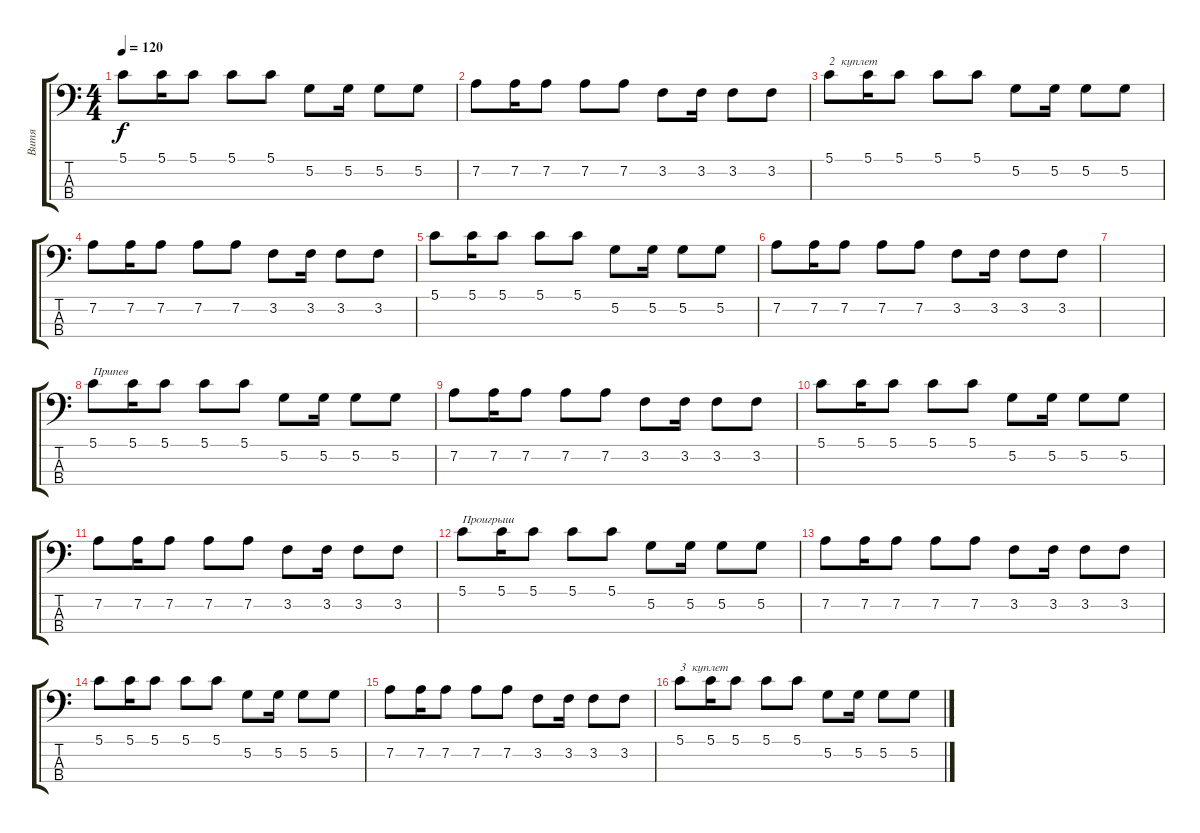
\track ("Витя" "Витя") {instrument electricbassfinger}
\staff {score tabs}
\tuning (G2 D2 A1 E1) {hide}
\ts (4 4)
\tempo 120
\clef f4
\ks c
5.1.8{dy f} 5.1.16 5.1.8 5.1.8 5.1.8 5.2.8 5.2.16 5.2.8 5.2.8 |
7.2.8 7.2.16 7.2.8 7.2.8 7.2.8 3.2.8 3.2.16 3.2.8 3.2.8 |
5.1.8{txt "2  куплет"} 5.1.16 5.1.8 5.1.8 5.1.8 5.2.8 5.2.16 5.2.8 5.2.8 |
7.2.8 7.2.16 7.2.8 7.2.8 7.2.8 3.2.8 3.2.16 3.2.8 3.2.8 |
5.1.8 5.1.16 5.1.8 5.1.8 5.1.8 5.2.8 5.2.16 5.2.8 5.2.8 |
7.2.8 7.2.16 7.2.8 7.2.8 7.2.8 3.2.8 3.2.16 3.2.8 3.2.8 |
|
5.1.8{txt "Припев"} 5.1.16 5.1.8 5.1.8 5.1.8 5.2.8 5.2.16 5.2.8 5.2.8 |
7.2.8 7.2.16 7.2.8 7.2.8 7.2.8 3.2.8 3.2.16 3.2.8 3.2.8 |
5.1.8 5.1.16 5.1.8 5.1.8 5.1.8 5.2.8 5.2.16 5.2.8 5.2.8 |
7.2.8 7.2.16 7.2.8 7.2.8 7.2.8 3.2.8 3.2.16 3.2.8 3.2.8 |
5.1.8{txt "Проигрыш"} 5.1.16 5.1.8 5.1.8 5.1.8 5.2.8 5.2.16 5.2.8 5.2.8 |
7.2.8 7.2.16 7.2.8 7.2.8 7.2.8 3.2.8 3.2.16 3.2.8 3.2.8 |
5.1.8 5.1.16 5.1.8 5.1.8 5.1.8 5.2.8 5.2.16 5.2.8 5.2.8 |
7.2.8 7.2.16 7.2.8 7.2.8 7.2.8 3.2.8 3.2.16 3.2.8 3.2.8 |
5.1.8{txt "3  куплет"} 5.1.16 5.1.8 5.1.8 5.1.8 5.2.8 5.2.16 5.2.8 5.2.8
